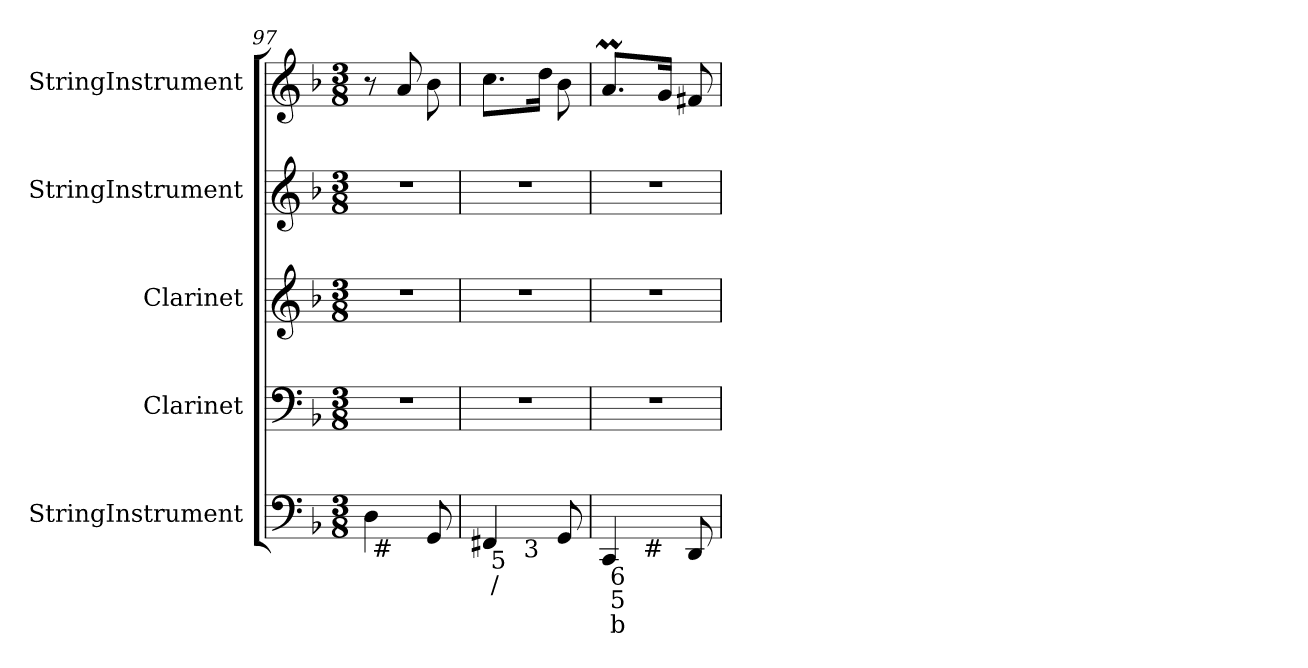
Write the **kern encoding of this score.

**kern	**kern	**kern	**kern	**kern
*part5	*part4	*part3	*part2	*part1
*staff5	*staff4	*staff3	*staff2	*staff1
*I"StringInstrument	*I"Clarinet	*I"Clarinet	*I"StringInstrument	*I"StringInstrument
*I'Str	*I'Cl	*I'Cl	*I'Str	*I'Str
!!LO:LB:g=z
*clefF4	*clefF4	*clefG2	*clefG2	*clefG2
*	*ITrd1c2	*ITrd1c2	*	*
*k[b-]	*k[b-e-a-]	*k[b-e-a-]	*k[b-]	*k[b-]
*F:	*E-:	*E-:	*F:	*F:
*M3/8	*M3/8	*M3/8	*M3/8	*M3/8
=97	=97	=97	=97	=97
*^	*	*	*	*
4D\	64ryy	4.r	4.r	4.r	8r
!	!LO:TX:b:t=#	!	!	!	!
.	4ryy	.	.	.	.
.	.	.	.	.	8a/
8GG/	.	.	.	.	8b-\
.	16..ryy	.	.	.	.
=98	=98	=98	=98	=98	=98
*	*^	*	*	*	*
4FF#X/	64ryy	8ryy	4.r	4.r	4.r	8.cc\L
!	!LO:TX:b:t=5	!	!	!	!	!
!	!LO:TX:b:t=/	!	!	!	!	!
.	4ryy	.	.	.	.	.
.	.	64ryy	.	.	.	.
!	!	!LO:TX:b:t=3	!	!	!	!
.	.	8...ryy	.	.	.	.
.	.	.	.	.	.	16dd\Jk
8GG/	.	.	.	.	.	8b-\
.	16..ryy	.	.	.	.	.
=99	=99	=99	=99	=99	=99	=99
4CC/	64ryy	8ryy	4.r	4.r	4.r	8.am/L
!	!LO:TX:b:t=6\n5	!	!	!	!	!
!	!LO:TX:b:t=b	!	!	!	!	!
.	4ryy	.	.	.	.	.
.	.	64ryy	.	.	.	.
!	!	!LO:TX:b:t=#	!	!	!	!
.	.	8...ryy	.	.	.	.
.	.	.	.	.	.	16g/Jk
8DD/	.	.	.	.	.	8f#X/
.	16..ryy	.	.	.	.	.
*v	*v	*v	*	*	*	*
=	=	=	=	=
*-	*-	*-	*-	*-
